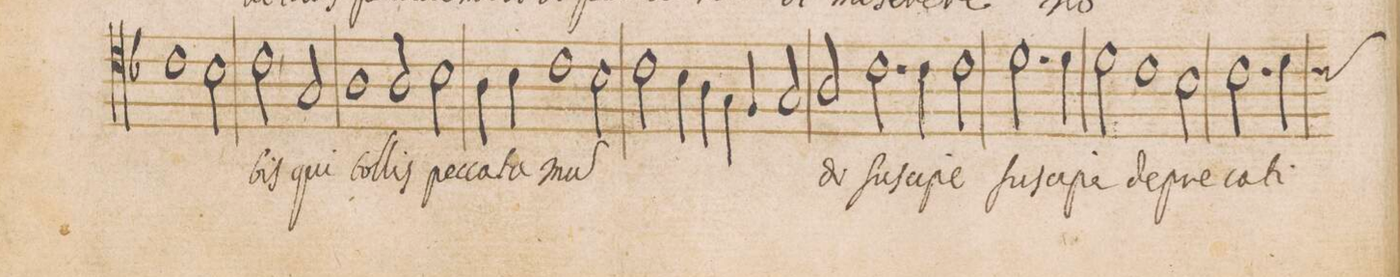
**kern	**text
*I"ALTVS	*
*clefC4	*
*k[b-]	*
*met(C|)	*
*M2/1	*
1c	.
2B-\	.
=57-	=57-
2c,<\	-bis
2G/	qui
1A	tol-
=58-	=58-
2A/	-lis
2B-\	pec-
4A\	-ca-
4B-\	-ta
1c\	mu(n)-
=59-	=59-
2B-\	.
2c\	.
4B-\	.
4A\	.
=60-	=60-
4G\	.
4F/	.
2G/	.
2A/	-di
2.c\	ſuſ-
=61-	=61-
4c\	-ci-
2c\	-pe
2.d\	ſuſ-
4d\	-ci-
=62-	=62-
2d\	-pe
1c	de-
2B-\	-pre-
=63-	=63-
2.c\	-ca-
*custos:c	*
4d\	-ti-
*-	*-
